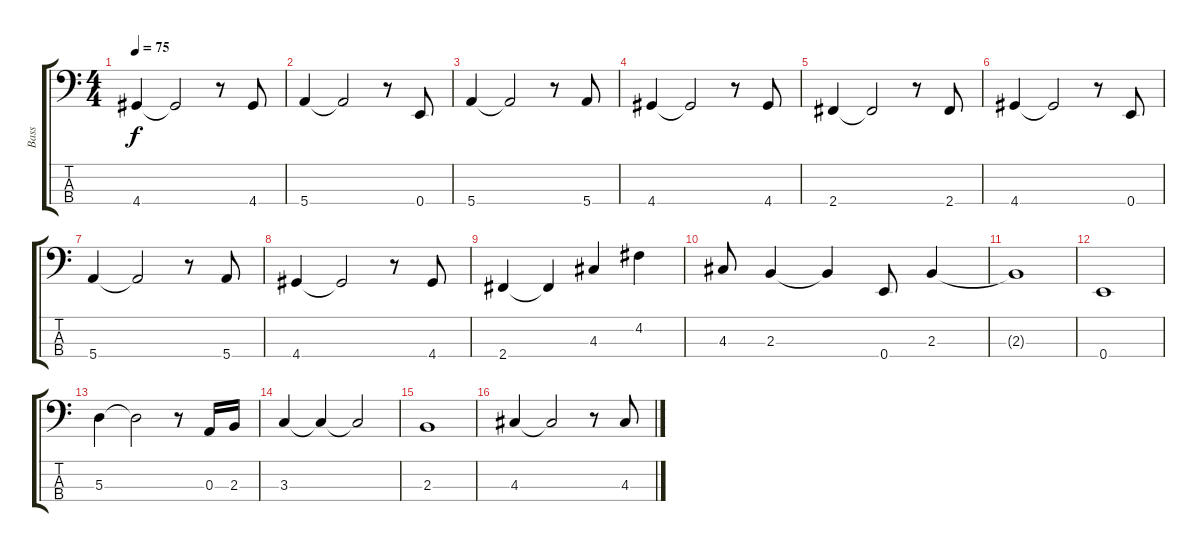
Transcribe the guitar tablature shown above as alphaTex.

\track ("Bass" "Bass") {instrument fretlessbass}
\staff {score tabs}
\tuning (G2 D2 A1 E1) {hide}
\ts (4 4)
\tempo 75
\clef f4
\ks c
4.4.4{dy f} 4.4{t}.2 r.8 4.4.8 |
5.4.4 5.4{t}.2 r.8 0.4.8 |
5.4.4 5.4{t}.2 r.8 5.4.8 |
4.4.4 4.4{t}.2 r.8 4.4.8 |
2.4.4 2.4{t}.2 r.8 2.4.8 |
4.4.4 4.4{t}.2 r.8 0.4.8 |
5.4.4 5.4{t}.2 r.8 5.4.8 |
4.4.4 4.4{t}.2 r.8 4.4.8 |
2.4.4 2.4{t}.4 4.3.4 4.2.4 |
4.3.8 2.3.4 2.3{t}.4 0.4.8 2.3.4 |
2.3{t}.1 |
0.4.1 |
5.3.4 5.3{t}.2 r.8 0.3.16 2.3.16 |
3.3.4 3.3{t}.4 3.3{t}.2 |
2.3.1 |
4.3.4 4.3{t}.2 r.8 4.3{ss}.8
